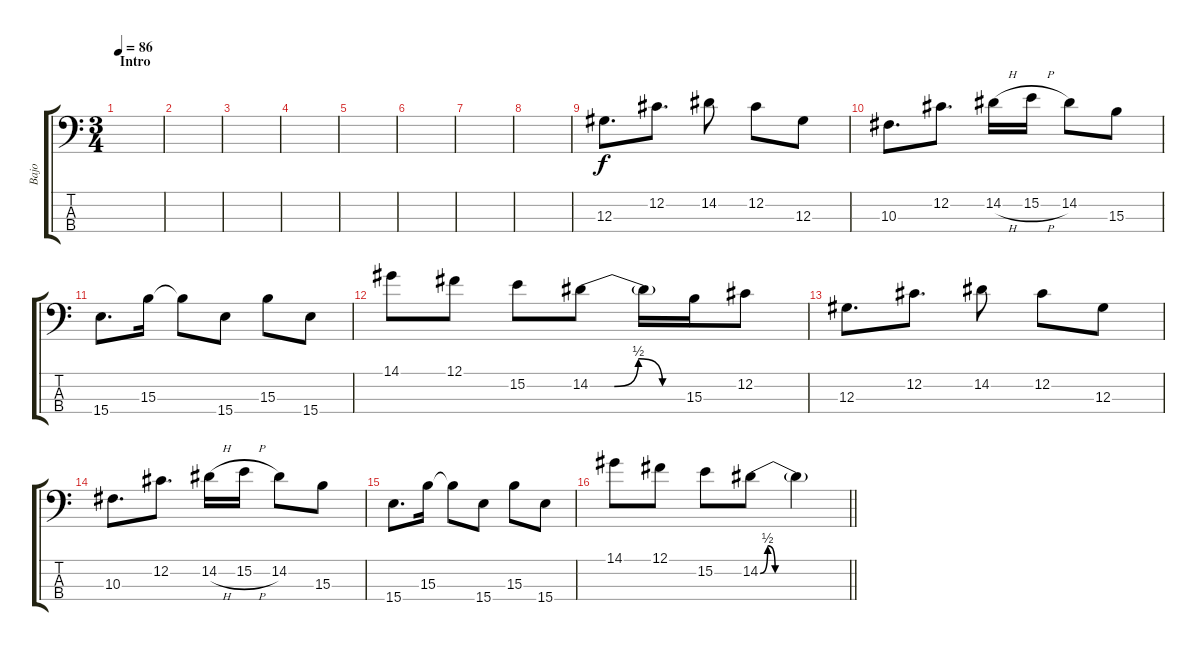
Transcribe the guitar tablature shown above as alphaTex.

\track ("Bajo" "Bajo") {instrument electricbassfinger}
\staff {score tabs}
\tuning (Gb2 Db2 Ab1 Db1) {hide}
\ts (3 4)
\section ("" "Intro")
\tempo 86
\clef f4
\ks c
|
|
|
|
|
|
|
|
12.3.8{d} 12.2.8{d} 14.2.8 12.2.8 12.3.8 |
10.3.8{d} 12.2.8{d} 14.2{h}.16 15.2{h}.16 14.2.8 15.3.8 |
15.4.8{d} 15.3.16 15.3{t}.8 15.4.8 15.3.8 15.4.8 |
14.1.8 12.1.8 15.2.8 14.2{be (custom 0 0 15 0 30 2 45 0 60 0)}.8 14.2{t}.16 15.3.16 12.2.8 |
12.3.8{d} 12.2.8{d} 14.2.8 12.2.8 12.3.8 |
10.3.8{d} 12.2.8{d} 14.2{h}.16 15.2{h}.16 14.2.8 15.3.8 |
15.4.8{d} 15.3.16 15.3{t}.8 15.4.8 15.3.8 15.4.8 |
\barLineRight lightlight
14.1.8 12.1.8 15.2.8 14.2{be (custom 0 0 5 2 10 0 45 0 60 0)}.8 14.2{t}.4
